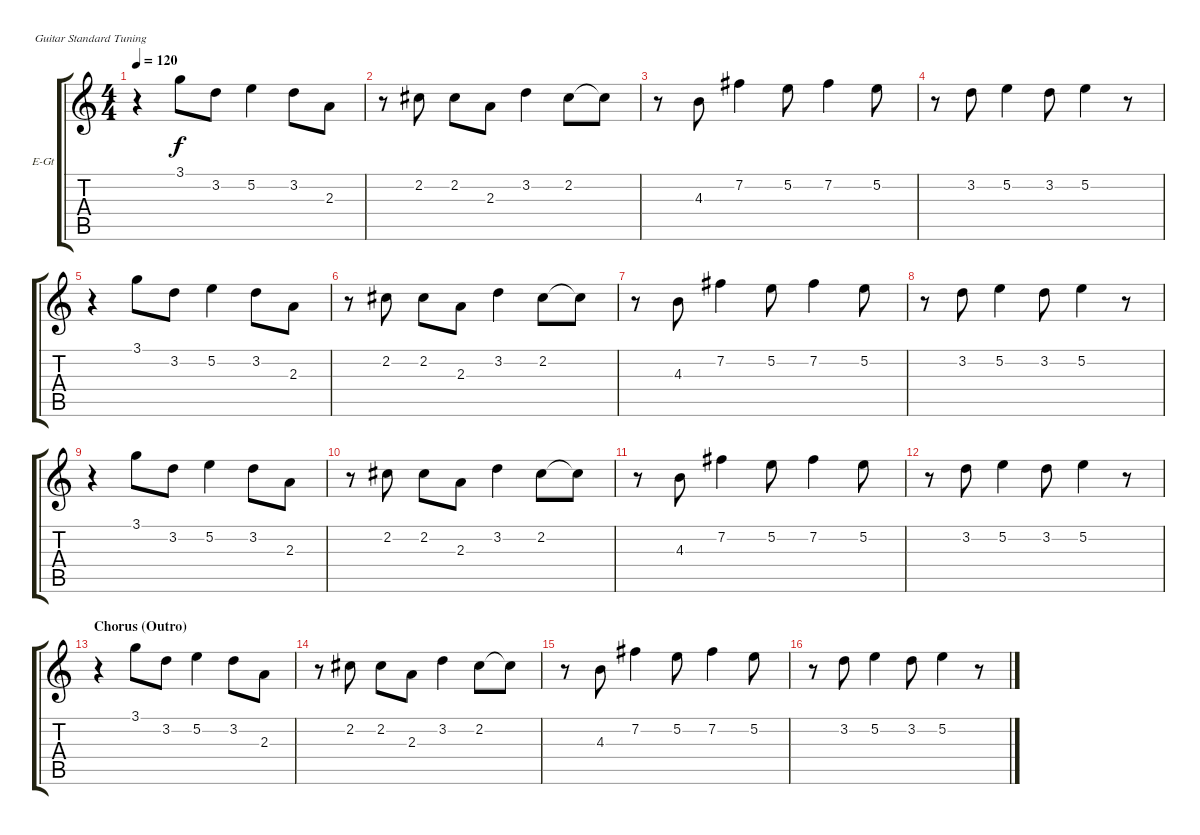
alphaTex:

\defaultSystemsLayout 4
\bracketExtendMode groupsimilarinstruments
\firstSystemTrackNameOrientation horizontal
\otherSystemsTrackNameOrientation horizontal
\track ("Guitar" "E-Gt") {instrument electricguitarclean}
\staff {score tabs}
\tuning (E4 B3 G3 D3 A2 E2)
\ts (4 4)
\tempo 120
\clef g2
\ks c
r.4{dy f} 3.1.8 3.2.8 5.2.4 3.2.8 2.3.8 |
r.8 2.2.8 2.2.8 2.3.8 3.2.4 2.2.8 2.2{t}.8 |
r.8 4.3.8 7.2.4 5.2.8 7.2.4 5.2.8 |
r.8 3.2.8 5.2.4 3.2.8 5.2.4 r.8 |
r.4 3.1.8 3.2.8 5.2.4 3.2.8 2.3.8 |
r.8 2.2.8 2.2.8 2.3.8 3.2.4 2.2.8 2.2{t}.8 |
r.8 4.3.8 7.2.4 5.2.8 7.2.4 5.2.8 |
r.8 3.2.8 5.2.4 3.2.8 5.2.4 r.8 |
r.4 3.1.8 3.2.8 5.2.4 3.2.8 2.3.8 |
r.8 2.2.8 2.2.8 2.3.8 3.2.4 2.2.8 2.2{t}.8 |
r.8 4.3.8 7.2.4 5.2.8 7.2.4 5.2.8 |
r.8 3.2.8 5.2.4 3.2.8 5.2.4 r.8 |
\section ("" "Chorus (Outro)")
r.4 3.1.8 3.2.8 5.2.4 3.2.8 2.3.8 |
r.8 2.2.8 2.2.8 2.3.8 3.2.4 2.2.8 2.2{t}.8 |
r.8 4.3.8 7.2.4 5.2.8 7.2.4 5.2.8 |
r.8 3.2.8 5.2.4 3.2.8 5.2.4 r.8
